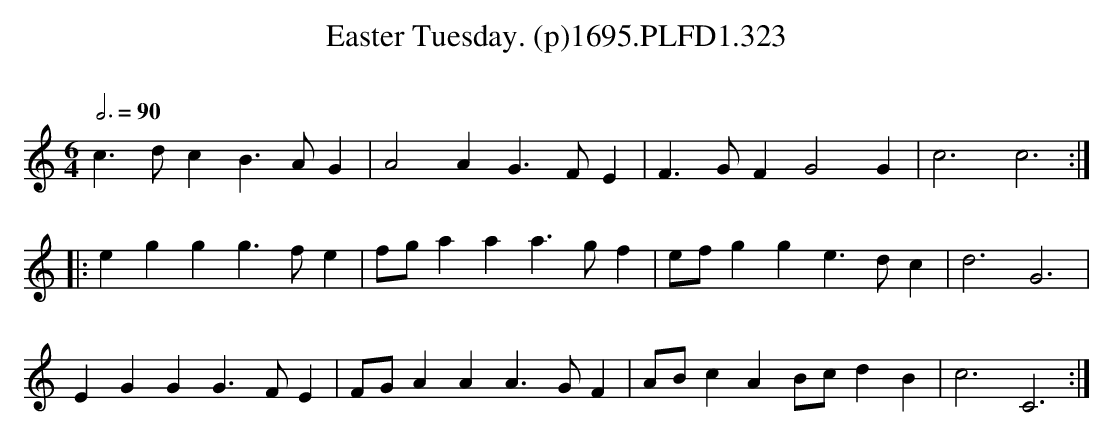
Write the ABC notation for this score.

X:1
T:Easter Tuesday. (p)1695.PLFD1.323
M:6/4
L:1/4
Q:3/4=90
O:
K:C
c>dcB>AG|A2AG>FE|F>GFG2G|c3c3:|
|:eggg>fe|f/g/aaa>gf|e/f/gge>dc|d3G3|
EGGG>FE|F/G/AAA>GF|A/B/cAB/c/dB|c3C3:|
